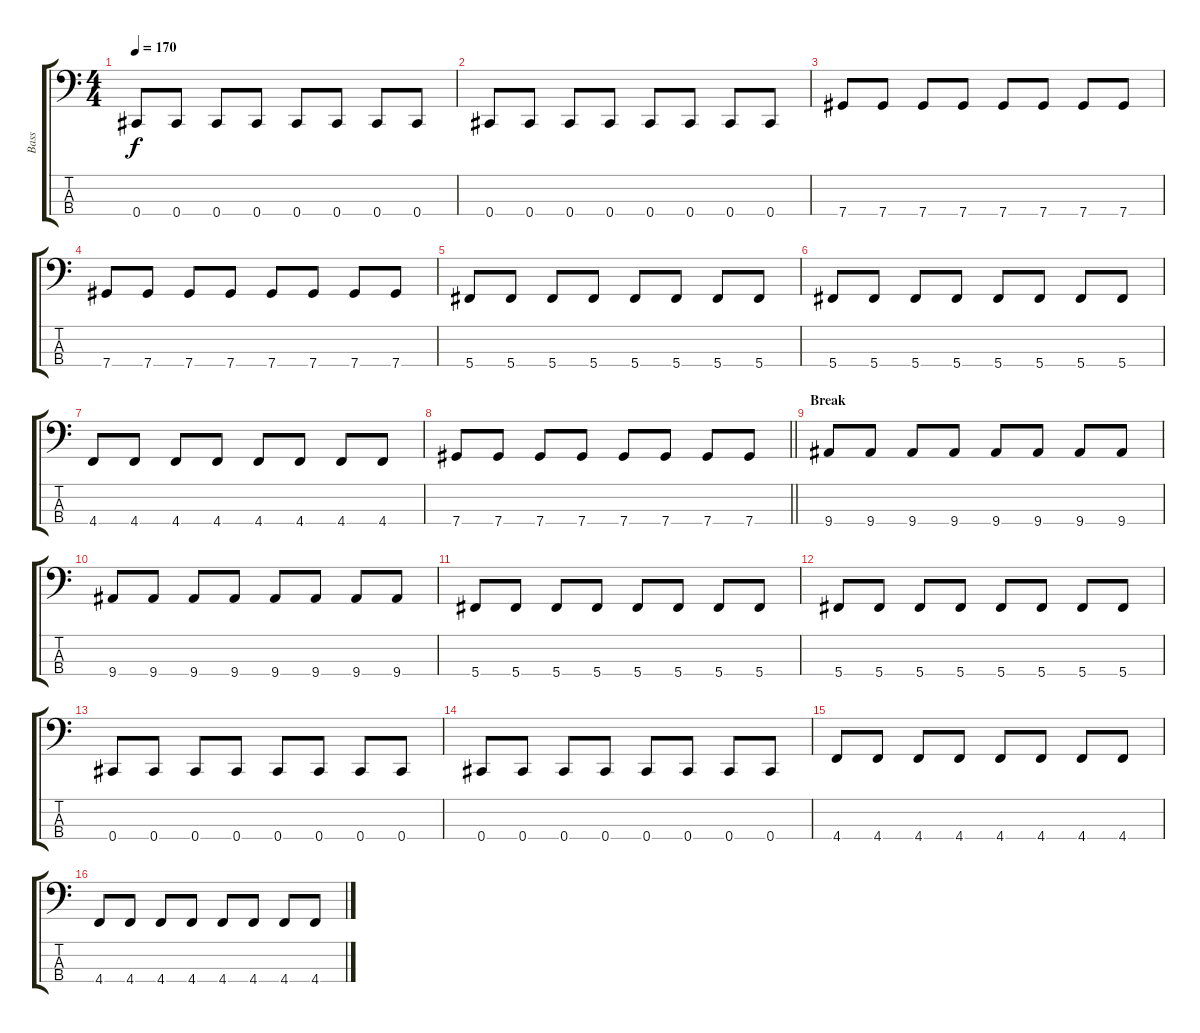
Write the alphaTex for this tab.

\track ("Bass" "Bass") {instrument electricbasspick}
\staff {score tabs}
\tuning (Gb2 Db2 Ab1 Db1) {hide}
\ts (4 4)
\tempo 170
\clef f4
\ks c
0.4.8{dy f} 0.4.8 0.4.8 0.4.8 0.4.8 0.4.8 0.4.8 0.4.8 |
0.4.8 0.4.8 0.4.8 0.4.8 0.4.8 0.4.8 0.4.8 0.4.8 |
7.4.8 7.4.8 7.4.8 7.4.8 7.4.8 7.4.8 7.4.8 7.4.8 |
7.4.8 7.4.8 7.4.8 7.4.8 7.4.8 7.4.8 7.4.8 7.4.8 |
5.4.8 5.4.8 5.4.8 5.4.8 5.4.8 5.4.8 5.4.8 5.4.8 |
5.4.8 5.4.8 5.4.8 5.4.8 5.4.8 5.4.8 5.4.8 5.4.8 |
4.4.8 4.4.8 4.4.8 4.4.8 4.4.8 4.4.8 4.4.8 4.4.8 |
\barLineRight lightlight
7.4.8 7.4.8 7.4.8 7.4.8 7.4.8 7.4.8 7.4.8 7.4.8 |
\section ("" "Break")
9.4.8 9.4.8 9.4.8 9.4.8 9.4.8 9.4.8 9.4.8 9.4.8 |
9.4.8 9.4.8 9.4.8 9.4.8 9.4.8 9.4.8 9.4.8 9.4.8 |
5.4.8 5.4.8 5.4.8 5.4.8 5.4.8 5.4.8 5.4.8 5.4.8 |
5.4.8 5.4.8 5.4.8 5.4.8 5.4.8 5.4.8 5.4.8 5.4.8 |
0.4.8 0.4.8 0.4.8 0.4.8 0.4.8 0.4.8 0.4.8 0.4.8 |
0.4.8 0.4.8 0.4.8 0.4.8 0.4.8 0.4.8 0.4.8 0.4.8 |
4.4.8 4.4.8 4.4.8 4.4.8 4.4.8 4.4.8 4.4.8 4.4.8 |
4.4.8 4.4.8 4.4.8 4.4.8 4.4.8 4.4.8 4.4.8 4.4.8
